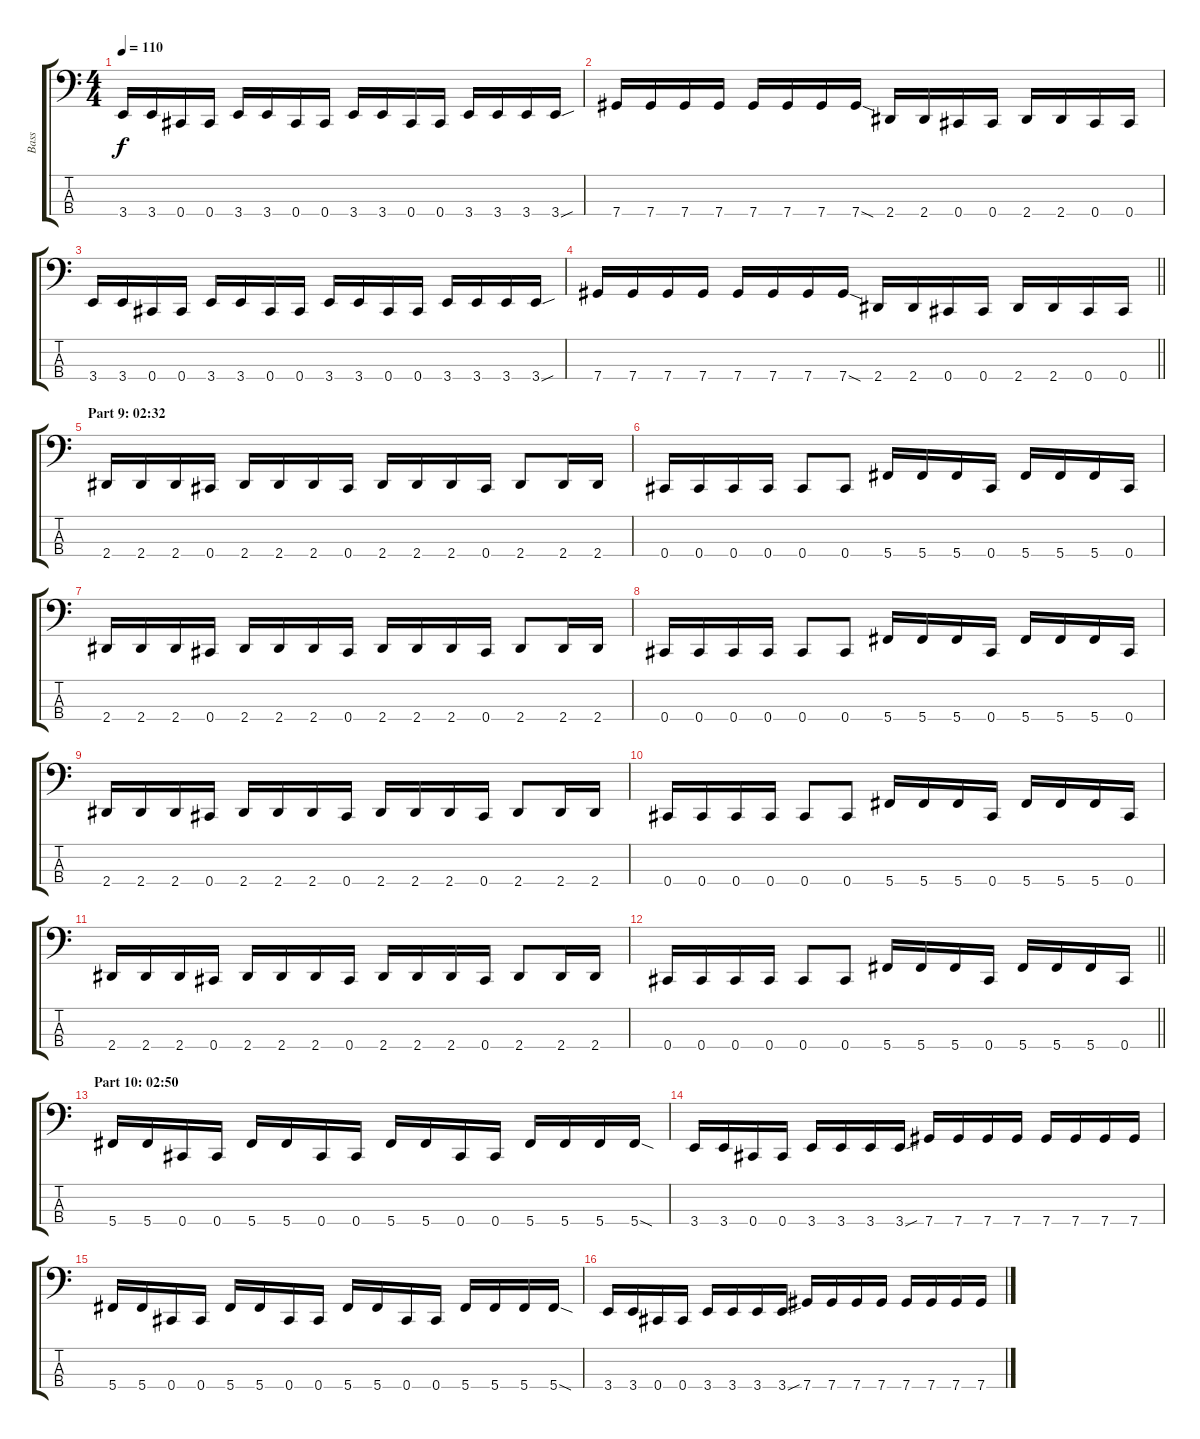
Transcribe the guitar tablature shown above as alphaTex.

\track ("Bass" "Bass") {instrument electricbasspick}
\staff {score tabs}
\tuning (Gb2 Db2 Ab1 Db1) {hide}
\ts (4 4)
\tempo 110
\clef f4
\ks c
3.4.16{dy f} 3.4.16 0.4.16 0.4.16 3.4.16 3.4.16 0.4.16 0.4.16 3.4.16 3.4.16 0.4.16 0.4.16 3.4.16 3.4.16 3.4.16 3.4{sou}.16 |
7.4.16 7.4.16 7.4.16 7.4.16 7.4.16 7.4.16 7.4.16 7.4{sod}.16 2.4.16 2.4.16 0.4.16 0.4.16 2.4.16 2.4.16 0.4.16 0.4.16 |
3.4.16 3.4.16 0.4.16 0.4.16 3.4.16 3.4.16 0.4.16 0.4.16 3.4.16 3.4.16 0.4.16 0.4.16 3.4.16 3.4.16 3.4.16 3.4{sou}.16 |
\barLineRight lightlight
7.4.16 7.4.16 7.4.16 7.4.16 7.4.16 7.4.16 7.4.16 7.4{sod}.16 2.4.16 2.4.16 0.4.16 0.4.16 2.4.16 2.4.16 0.4.16 0.4.16 |
\section ("" "Part 9: 02:32")
2.4.16 2.4.16 2.4.16 0.4.16 2.4.16 2.4.16 2.4.16 0.4.16 2.4.16 2.4.16 2.4.16 0.4.16 2.4.8 2.4.16 2.4.16 |
0.4.16 0.4.16 0.4.16 0.4.16 0.4.8 0.4.8 5.4.16 5.4.16 5.4.16 0.4.16 5.4.16 5.4.16 5.4.16 0.4.16 |
2.4.16 2.4.16 2.4.16 0.4.16 2.4.16 2.4.16 2.4.16 0.4.16 2.4.16 2.4.16 2.4.16 0.4.16 2.4.8 2.4.16 2.4.16 |
0.4.16 0.4.16 0.4.16 0.4.16 0.4.8 0.4.8 5.4.16 5.4.16 5.4.16 0.4.16 5.4.16 5.4.16 5.4.16 0.4.16 |
2.4.16 2.4.16 2.4.16 0.4.16 2.4.16 2.4.16 2.4.16 0.4.16 2.4.16 2.4.16 2.4.16 0.4.16 2.4.8 2.4.16 2.4.16 |
0.4.16 0.4.16 0.4.16 0.4.16 0.4.8 0.4.8 5.4.16 5.4.16 5.4.16 0.4.16 5.4.16 5.4.16 5.4.16 0.4.16 |
2.4.16 2.4.16 2.4.16 0.4.16 2.4.16 2.4.16 2.4.16 0.4.16 2.4.16 2.4.16 2.4.16 0.4.16 2.4.8 2.4.16 2.4.16 |
\barLineRight lightlight
0.4.16 0.4.16 0.4.16 0.4.16 0.4.8 0.4.8 5.4.16 5.4.16 5.4.16 0.4.16 5.4.16 5.4.16 5.4.16 0.4.16 |
\section ("" "Part 10: 02:50")
5.4.16 5.4.16 0.4.16 0.4.16 5.4.16 5.4.16 0.4.16 0.4.16 5.4.16 5.4.16 0.4.16 0.4.16 5.4.16 5.4.16 5.4.16 5.4{sod}.16 |
3.4.16 3.4.16 0.4.16 0.4.16 3.4.16 3.4.16 3.4.16 3.4{sou}.16 7.4.16 7.4.16 7.4.16 7.4.16 7.4.16 7.4.16 7.4.16 7.4.16 |
5.4.16 5.4.16 0.4.16 0.4.16 5.4.16 5.4.16 0.4.16 0.4.16 5.4.16 5.4.16 0.4.16 0.4.16 5.4.16 5.4.16 5.4.16 5.4{sod}.16 |
3.4.16 3.4.16 0.4.16 0.4.16 3.4.16 3.4.16 3.4.16 3.4{sou}.16 7.4.16 7.4.16 7.4.16 7.4.16 7.4.16 7.4.16 7.4.16 7.4.16
